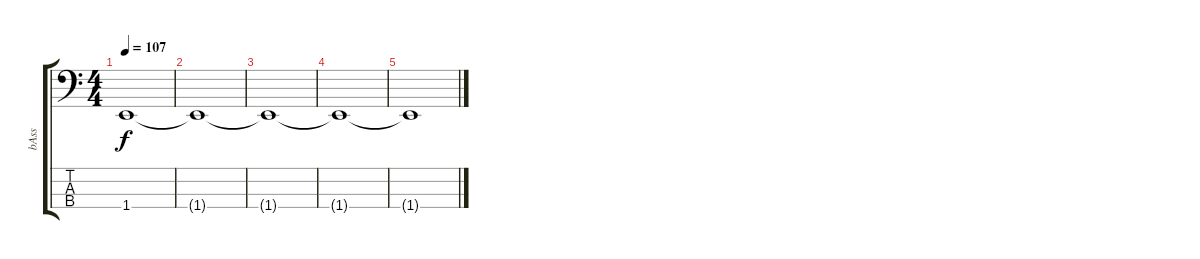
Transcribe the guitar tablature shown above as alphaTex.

\track ("bAss" "bAss") {instrument electricbasspick}
\staff {score tabs}
\tuning (Gb2 Db2 Ab1 Eb1) {hide}
\ts (4 4)
\tempo 107
\clef f4
\ks c
1.4{t}.1{dy f} |
1.4{t}.1 |
1.4{t}.1 |
1.4{t}.1 |
1.4{t}.1
